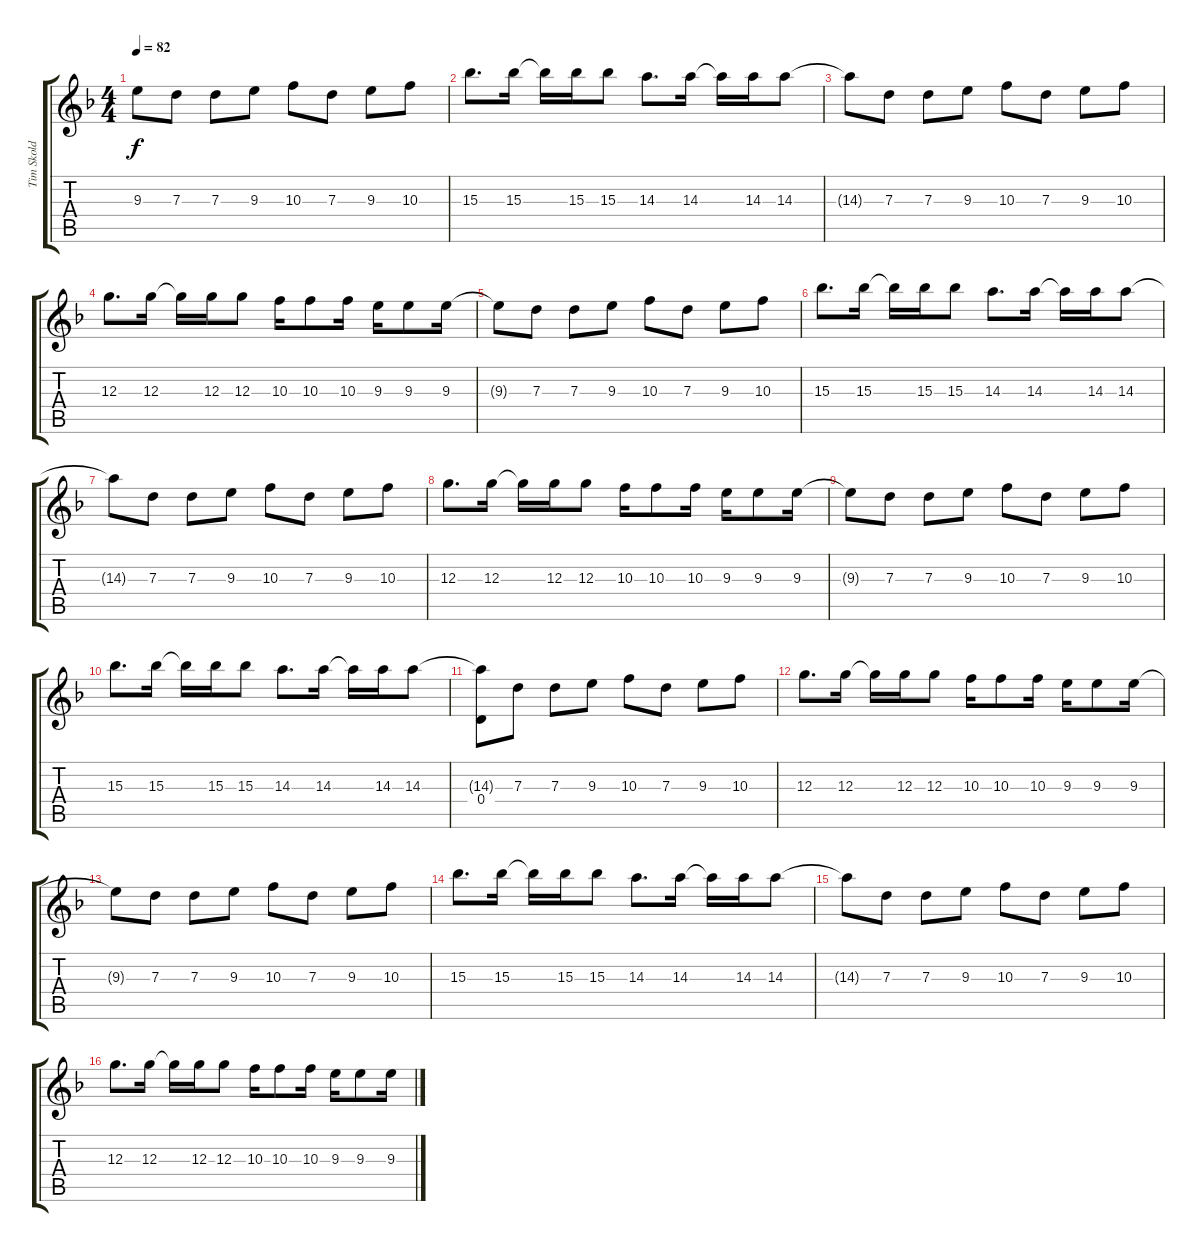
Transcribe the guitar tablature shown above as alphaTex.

\track ("Tim Skold" "Tim Skold") {instrument distortionguitar}
\staff {score tabs}
\tuning (E4 B3 G3 D3 A2 E2) {hide}
\ts (4 4)
\tempo 82
\clef g2
\ks f
9.3{t}.8{dy f} 7.3.8 7.3.8 9.3.8 10.3.8 7.3.8 9.3.8 10.3.8 |
15.3.8{d} 15.3.16 15.3{t}.16 15.3.16 15.3.8 14.3.8{d} 14.3.16 14.3{t}.16 14.3.16 14.3.8 |
14.3{t}.8 7.3.8 7.3.8 9.3.8 10.3.8 7.3.8 9.3.8 10.3.8 |
12.3.8{d} 12.3.16 12.3{t}.16 12.3.16 12.3.8 10.3.16 10.3.8 10.3.16 9.3.16 9.3.8 9.3.16 |
9.3{t}.8 7.3.8 7.3.8 9.3.8 10.3.8 7.3.8 9.3.8 10.3.8 |
15.3.8{d} 15.3.16 15.3{t}.16 15.3.16 15.3.8 14.3.8{d} 14.3.16 14.3{t}.16 14.3.16 14.3.8 |
14.3{t}.8 7.3.8 7.3.8 9.3.8 10.3.8 7.3.8 9.3.8 10.3.8 |
12.3.8{d} 12.3.16 12.3{t}.16 12.3.16 12.3.8 10.3.16 10.3.8 10.3.16 9.3.16 9.3.8 9.3.16 |
9.3{t}.8 7.3.8 7.3.8 9.3.8 10.3.8 7.3.8 9.3.8 10.3.8 |
15.3.8{d} 15.3.16 15.3{t}.16 15.3.16 15.3.8 14.3.8{d} 14.3.16 14.3{t}.16 14.3.16 14.3.8 |
(14.3{t} 0.4).8 7.3.8 7.3.8 9.3.8 10.3.8 7.3.8 9.3.8 10.3.8 |
12.3.8{d} 12.3.16 12.3{t}.16 12.3.16 12.3.8 10.3.16 10.3.8 10.3.16 9.3.16 9.3.8 9.3.16 |
9.3{t}.8 7.3.8 7.3.8 9.3.8 10.3.8 7.3.8 9.3.8 10.3.8 |
15.3.8{d} 15.3.16 15.3{t}.16 15.3.16 15.3.8 14.3.8{d} 14.3.16 14.3{t}.16 14.3.16 14.3.8 |
14.3{t}.8 7.3.8 7.3.8 9.3.8 10.3.8 7.3.8 9.3.8 10.3.8 |
12.3.8{d} 12.3.16 12.3{t}.16 12.3.16 12.3.8 10.3.16 10.3.8 10.3.16 9.3.16 9.3.8 9.3.16
